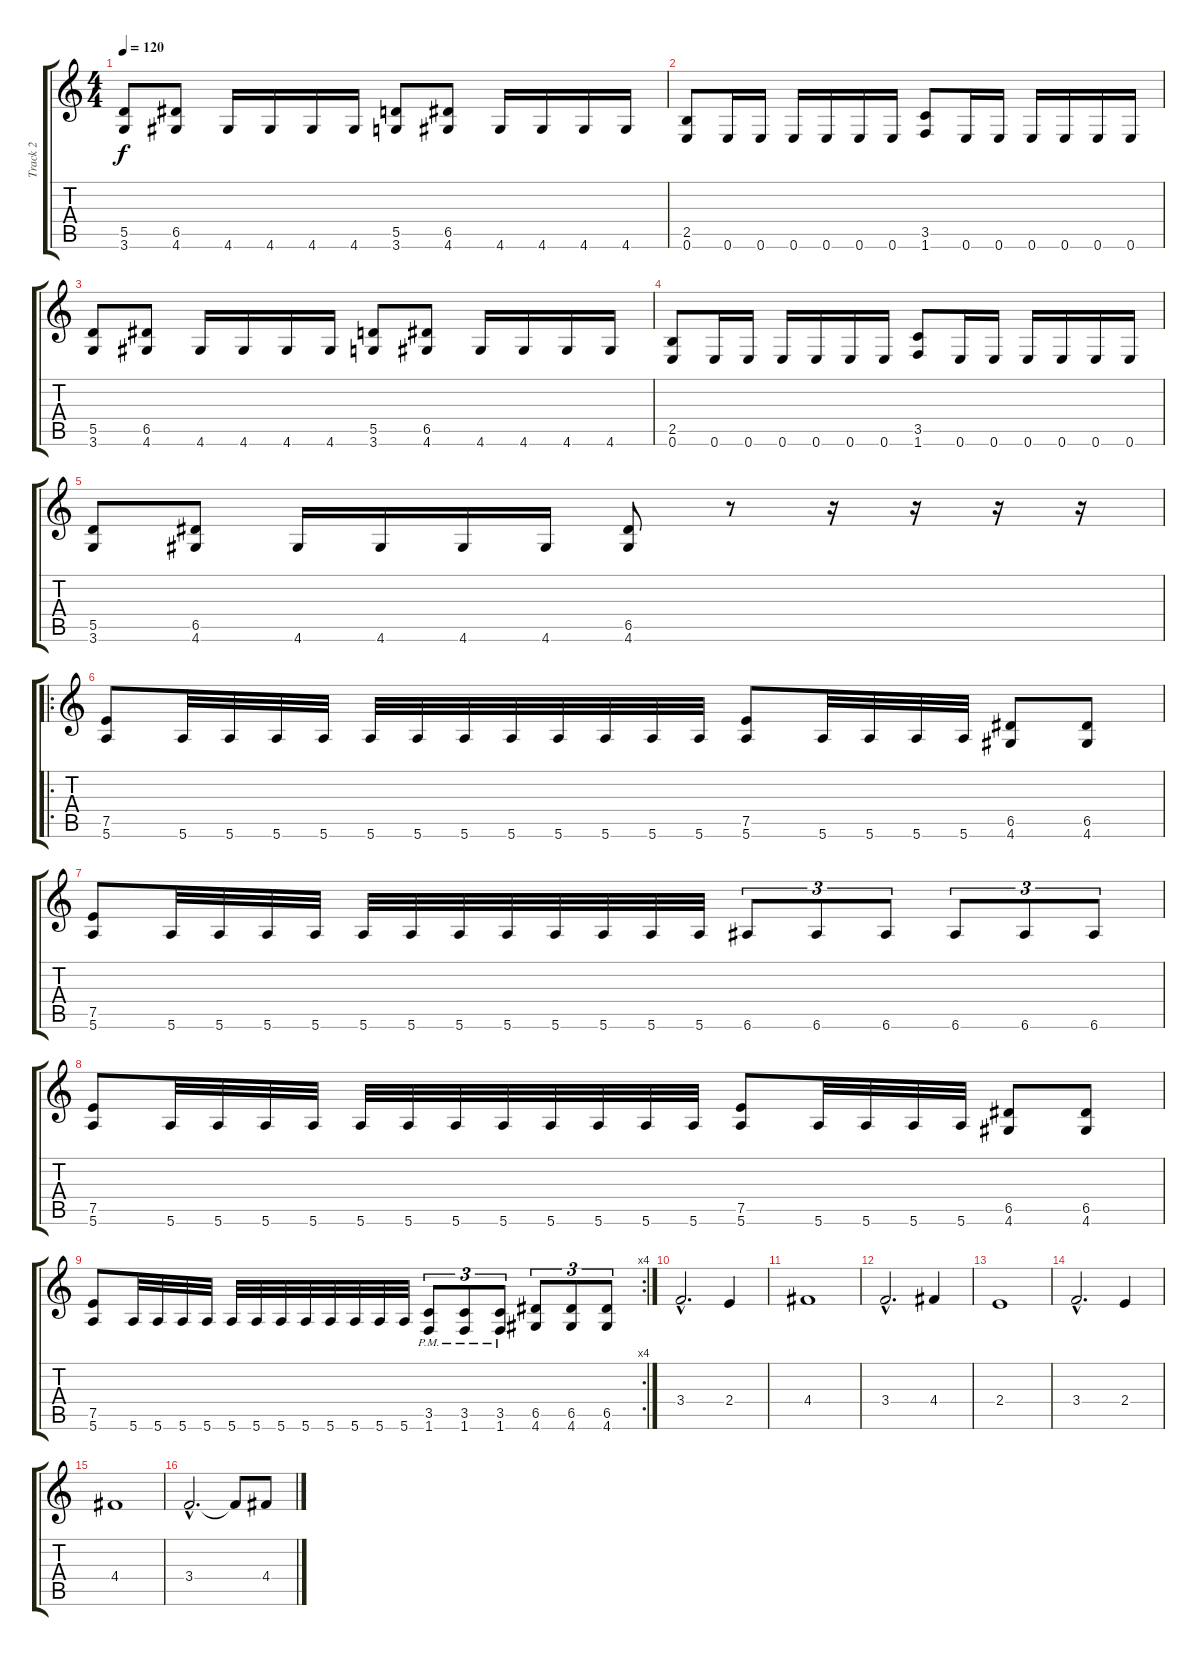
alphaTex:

\track ("Track 2" "Track 2") {instrument distortionguitar}
\staff {score tabs}
\tuning (E4 B3 G3 D3 A2 E2) {hide}
\ts (4 4)
\tempo 120
\clef g2
\ks c
(5.5 3.6).8{dy f} (6.5 4.6).8 4.6.16 4.6.16 4.6.16 4.6.16 (5.5 3.6).8 (6.5 4.6).8 4.6.16 4.6.16 4.6.16 4.6.16 |
(2.5 0.6).8 0.6.16 0.6.16 0.6.16 0.6.16 0.6.16 0.6.16 (3.5 1.6).8 0.6.16 0.6.16 0.6.16 0.6.16 0.6.16 0.6.16 |
(5.5 3.6).8 (6.5 4.6).8 4.6.16 4.6.16 4.6.16 4.6.16 (5.5 3.6).8 (6.5 4.6).8 4.6.16 4.6.16 4.6.16 4.6.16 |
(2.5 0.6).8 0.6.16 0.6.16 0.6.16 0.6.16 0.6.16 0.6.16 (3.5 1.6).8 0.6.16 0.6.16 0.6.16 0.6.16 0.6.16 0.6.16 |
(5.5 3.6).8 (6.5 4.6).8 4.6.16 4.6.16 4.6.16 4.6.16 (6.5 4.6).8 r.8 r.16 r.16 r.16 r.16 |
\ro
(7.5 5.6).8 5.6.32 5.6.32 5.6.32 5.6.32 5.6.32 5.6.32 5.6.32 5.6.32 5.6.32 5.6.32 5.6.32 5.6.32 (7.5 5.6).8 5.6.32 5.6.32 5.6.32 5.6.32 (6.5 4.6).8 (6.5 4.6).8 |
(7.5 5.6).8 5.6.32 5.6.32 5.6.32 5.6.32 5.6.32 5.6.32 5.6.32 5.6.32 5.6.32 5.6.32 5.6.32 5.6.32 6.6.8{tu (3 2)} 6.6.8{tu (3 2)} 6.6.8{tu (3 2)} 6.6.8{tu (3 2)} 6.6.8{tu (3 2)} 6.6.8{tu (3 2)} |
(7.5 5.6).8 5.6.32 5.6.32 5.6.32 5.6.32 5.6.32 5.6.32 5.6.32 5.6.32 5.6.32 5.6.32 5.6.32 5.6.32 (7.5 5.6).8 5.6.32 5.6.32 5.6.32 5.6.32 (6.5 4.6).8 (6.5 4.6).8 |
\rc 4
(7.5 5.6).8 5.6.32 5.6.32 5.6.32 5.6.32 5.6.32 5.6.32 5.6.32 5.6.32 5.6.32 5.6.32 5.6.32 5.6.32 (3.5{pm} 1.6{pm}).8{tu (3 2)} (3.5{pm} 1.6{pm}).8{tu (3 2)} (3.5{pm} 1.6{pm}).8{tu (3 2)} (6.5 4.6).8{tu (3 2)} (6.5 4.6).8{tu (3 2)} (6.5 4.6).8{tu (3 2)} |
3.4{hac}.2{d} 2.4.4 |
4.4.1 |
3.4{hac}.2{d} 4.4.4 |
2.4.1 |
3.4{hac}.2{d} 2.4.4 |
4.4.1 |
3.4{hac}.2{d} 3.4{t}.8 4.4.8
